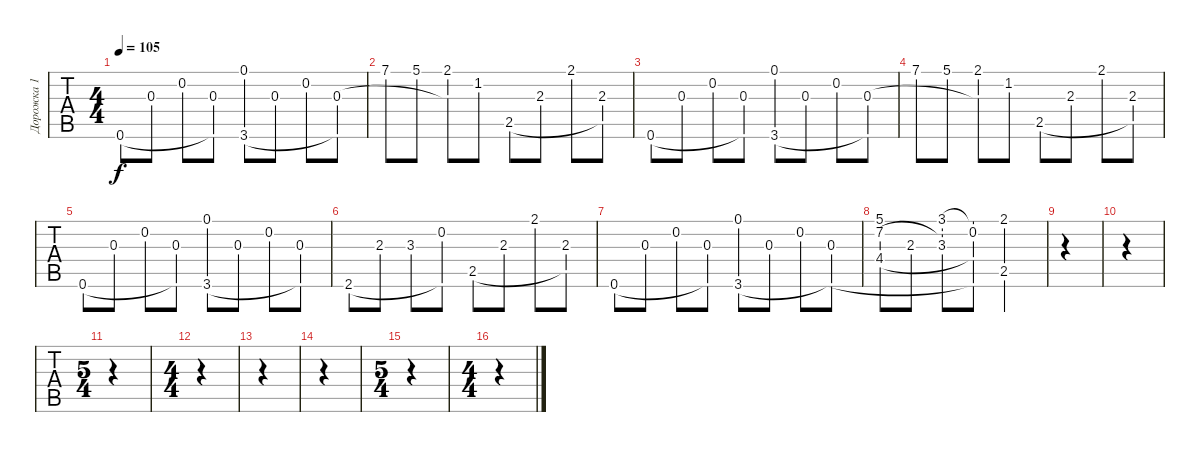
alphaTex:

\track ("Дорожка 1" "Дорожка 1") {instrument acousticguitarsteel}
\staff {tabs}
\tuning (E4 B3 G3 D3 A2 E2) {hide}
\ts (4 4)
\tempo 105
\clef g2
\ks c
0.6.8{dy f} 0.3.8 0.2.8 (0.3 0.6{t}).8 (0.1 3.6).8 0.3.8 0.2.8 (0.3 3.6{t}).8 |
7.1.8 5.1.8 (2.1 0.3{t}).8 1.2.8 2.5.8 2.3.8 2.1.8 (2.3 2.5{t}).8 |
0.6.8 0.3.8 0.2.8 (0.3 0.6{t}).8 (0.1 3.6).8 0.3.8 0.2.8 (0.3 3.6{t}).8 |
7.1.8 5.1.8 (2.1 0.3{t}).8 1.2.8 2.5.8 2.3.8 2.1.8 (2.3 2.5{t}).8 |
0.6.8 0.3.8 0.2.8 (0.3 0.6{t}).8 (0.1 3.6).8 0.3.8 0.2.8 (0.3 3.6{t}).8 |
2.6.8 2.3.8 3.3.8 (0.2 2.6{t}).8 2.5.8 2.3.8 2.1.8 (2.3 2.5{t}).8 |
0.6.8 0.3.8 0.2.8 (0.3 0.6{t}).8 (0.1 3.6).8 0.3.8 0.2.8 (0.3 3.6{t}).8 |
(5.1 7.2 4.4).8 2.3.8 (3.1 7.2{t} 3.3).8 (3.1{t} 0.2 4.4{t} 3.6{t}).8 (2.1 2.5).2 |
|
|
\ts (5 4)
|
\ts (4 4)
|
|
|
\ts (5 4)
|
\ts (4 4)
